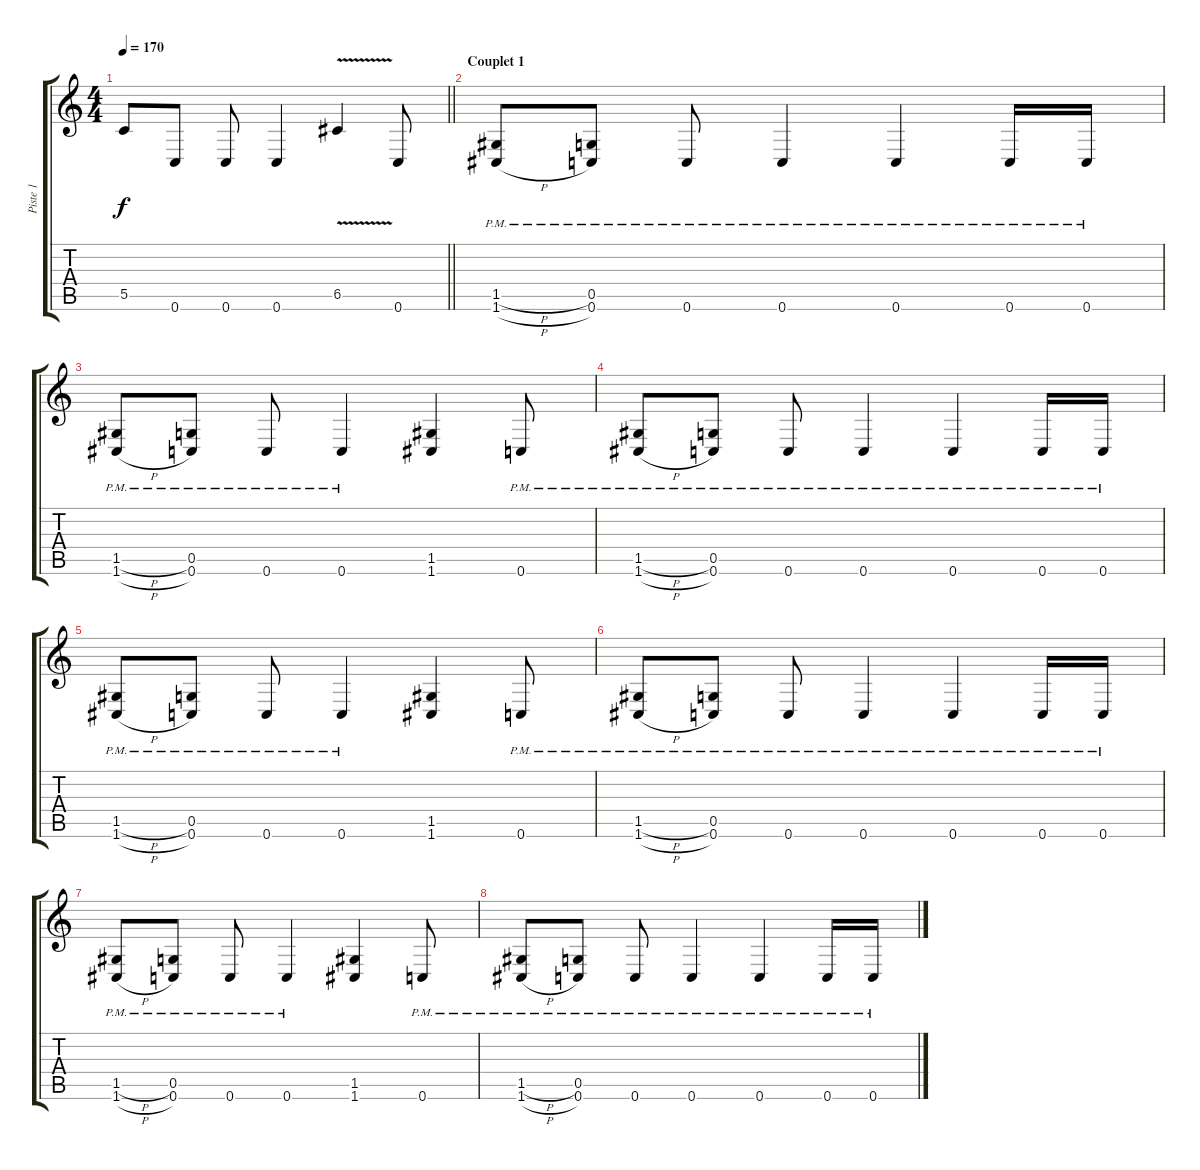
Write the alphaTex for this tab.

\track ("Piste 1" "Piste 1") {instrument distortionguitar}
\staff {score tabs}
\tuning (D4 A3 F3 C3 G2 C2) {hide}
\ts (4 4)
\tempo 170
\clef g2
\barLineRight lightlight
\ks c
5.5.8{dy f} 0.6.8 0.6.8 0.6.4 6.5{v}.4 0.6.8 |
\section ("" "Couplet 1")
(1.5{h pm} 1.6{h pm}).8 (0.5 0.6{pm}).8 0.6{pm}.8 0.6{pm}.4 0.6{pm}.4 0.6{pm}.16 0.6{pm}.16 |
(1.5{h pm} 1.6{h pm}).8 (0.5 0.6{pm}).8 0.6{pm}.8 0.6{pm}.4 (1.5 1.6).4 0.6{pm}.8 |
(1.5{h pm} 1.6{h pm}).8 (0.5 0.6{pm}).8 0.6{pm}.8 0.6{pm}.4 0.6{pm}.4 0.6{pm}.16 0.6{pm}.16 |
(1.5{h pm} 1.6{h pm}).8 (0.5 0.6{pm}).8 0.6{pm}.8 0.6{pm}.4 (1.5 1.6).4 0.6{pm}.8 |
(1.5{h pm} 1.6{h pm}).8 (0.5 0.6{pm}).8 0.6{pm}.8 0.6{pm}.4 0.6{pm}.4 0.6{pm}.16 0.6{pm}.16 |
(1.5{h pm} 1.6{h pm}).8 (0.5 0.6{pm}).8 0.6{pm}.8 0.6{pm}.4 (1.5 1.6).4 0.6{pm}.8 |
(1.5{h pm} 1.6{h pm}).8 (0.5 0.6{pm}).8 0.6{pm}.8 0.6{pm}.4 0.6{pm}.4 0.6{pm}.16 0.6{pm}.16
